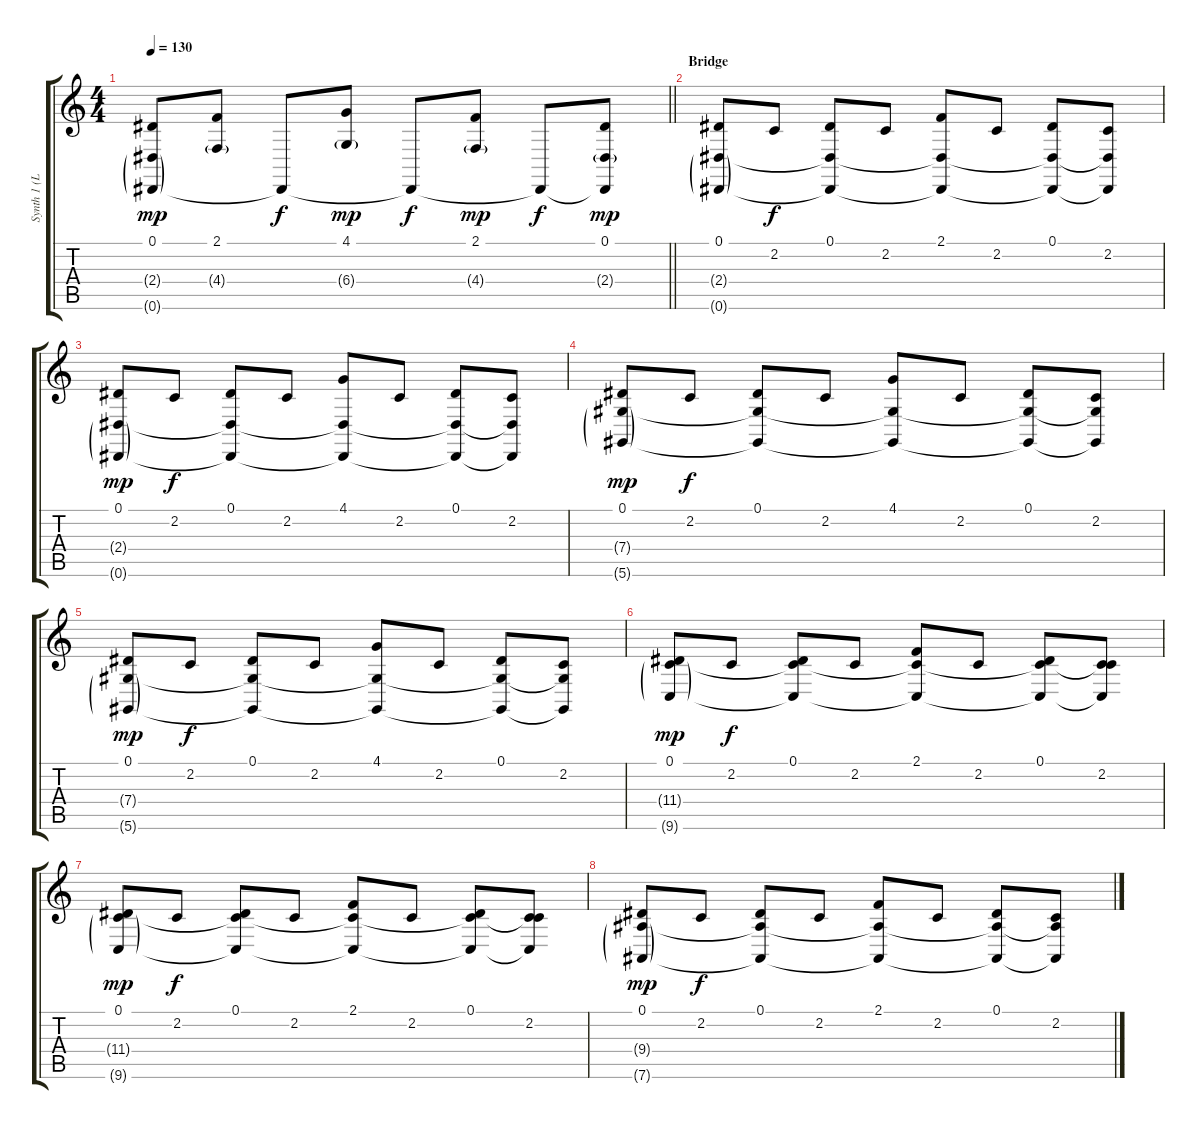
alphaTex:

\track ("Synth 1 (Lead)" "Synth 1 (L") {instrument lead2sawtooth}
\staff {score tabs}
\tuning (Eb4 Bb3 Gb3 Db3 Ab2 Eb2) {hide}
\ts (4 4)
\tempo 130
\clef g2
\barLineRight lightlight
\ks c
(0.1 2.4{g} 0.6{g}).8{dy mp} (2.1 4.4{g}).8 0.6{t}.8{dy f} (4.1 6.4{g}).8{dy mp} 0.6{t}.8{dy f} (2.1 4.4{g}).8{dy mp} 0.6{t}.8{dy f} (0.1 2.4{g} 0.6{t}).8{dy mp} |
\section ("" "Bridge")
(0.1 2.4{g} 0.6{g}).8 2.2.8{dy f} (0.1 2.4{t} 0.6{t}).8 2.2.8 (2.1 2.4{t} 0.6{t}).8 2.2.8 (0.1 2.4{t} 0.6{t}).8 (2.2 2.4{t} 0.6{t}).8 |
(0.1 2.4{g} 0.6{g}).8{dy mp} 2.2.8{dy f} (0.1 2.4{t} 0.6{t}).8 2.2.8 (4.1 2.4{t} 0.6{t}).8 2.2.8 (0.1 2.4{t} 0.6{t}).8 (2.2 2.4{t} 0.6{t}).8 |
(0.1 7.4{g} 5.6{g}).8{dy mp} 2.2.8{dy f} (0.1 7.4{t} 5.6{t}).8 2.2.8 (4.1 7.4{t} 5.6{t}).8 2.2.8 (0.1 7.4{t} 5.6{t}).8 (2.2 7.4{t} 5.6{t}).8 |
(0.1 7.4{g} 5.6{g}).8{dy mp} 2.2.8{dy f} (0.1 7.4{t} 5.6{t}).8 2.2.8 (4.1 7.4{t} 5.6{t}).8 2.2.8 (0.1 7.4{t} 5.6{t}).8 (2.2 7.4{t} 5.6{t}).8 |
(0.1 11.4{g} 9.6{g}).8{dy mp} 2.2.8{dy f} (0.1 11.4{t} 9.6{t}).8 2.2.8 (2.1 11.4{t} 9.6{t}).8 2.2.8 (0.1 11.4{t} 9.6{t}).8 (2.2 11.4{t} 9.6{t}).8 |
(0.1 11.4{g} 9.6{g}).8{dy mp} 2.2.8{dy f} (0.1 11.4{t} 9.6{t}).8 2.2.8 (2.1 11.4{t} 9.6{t}).8 2.2.8 (0.1 11.4{t} 9.6{t}).8 (2.2 11.4{t} 9.6{t}).8 |
(0.1 9.4{g} 7.6{g}).8{dy mp} 2.2.8{dy f} (0.1 9.4{t} 7.6{t}).8 2.2.8 (2.1 9.4{t} 7.6{t}).8 2.2.8 (0.1 9.4{t} 7.6{t}).8 (2.2 9.4{t} 7.6{t}).8
